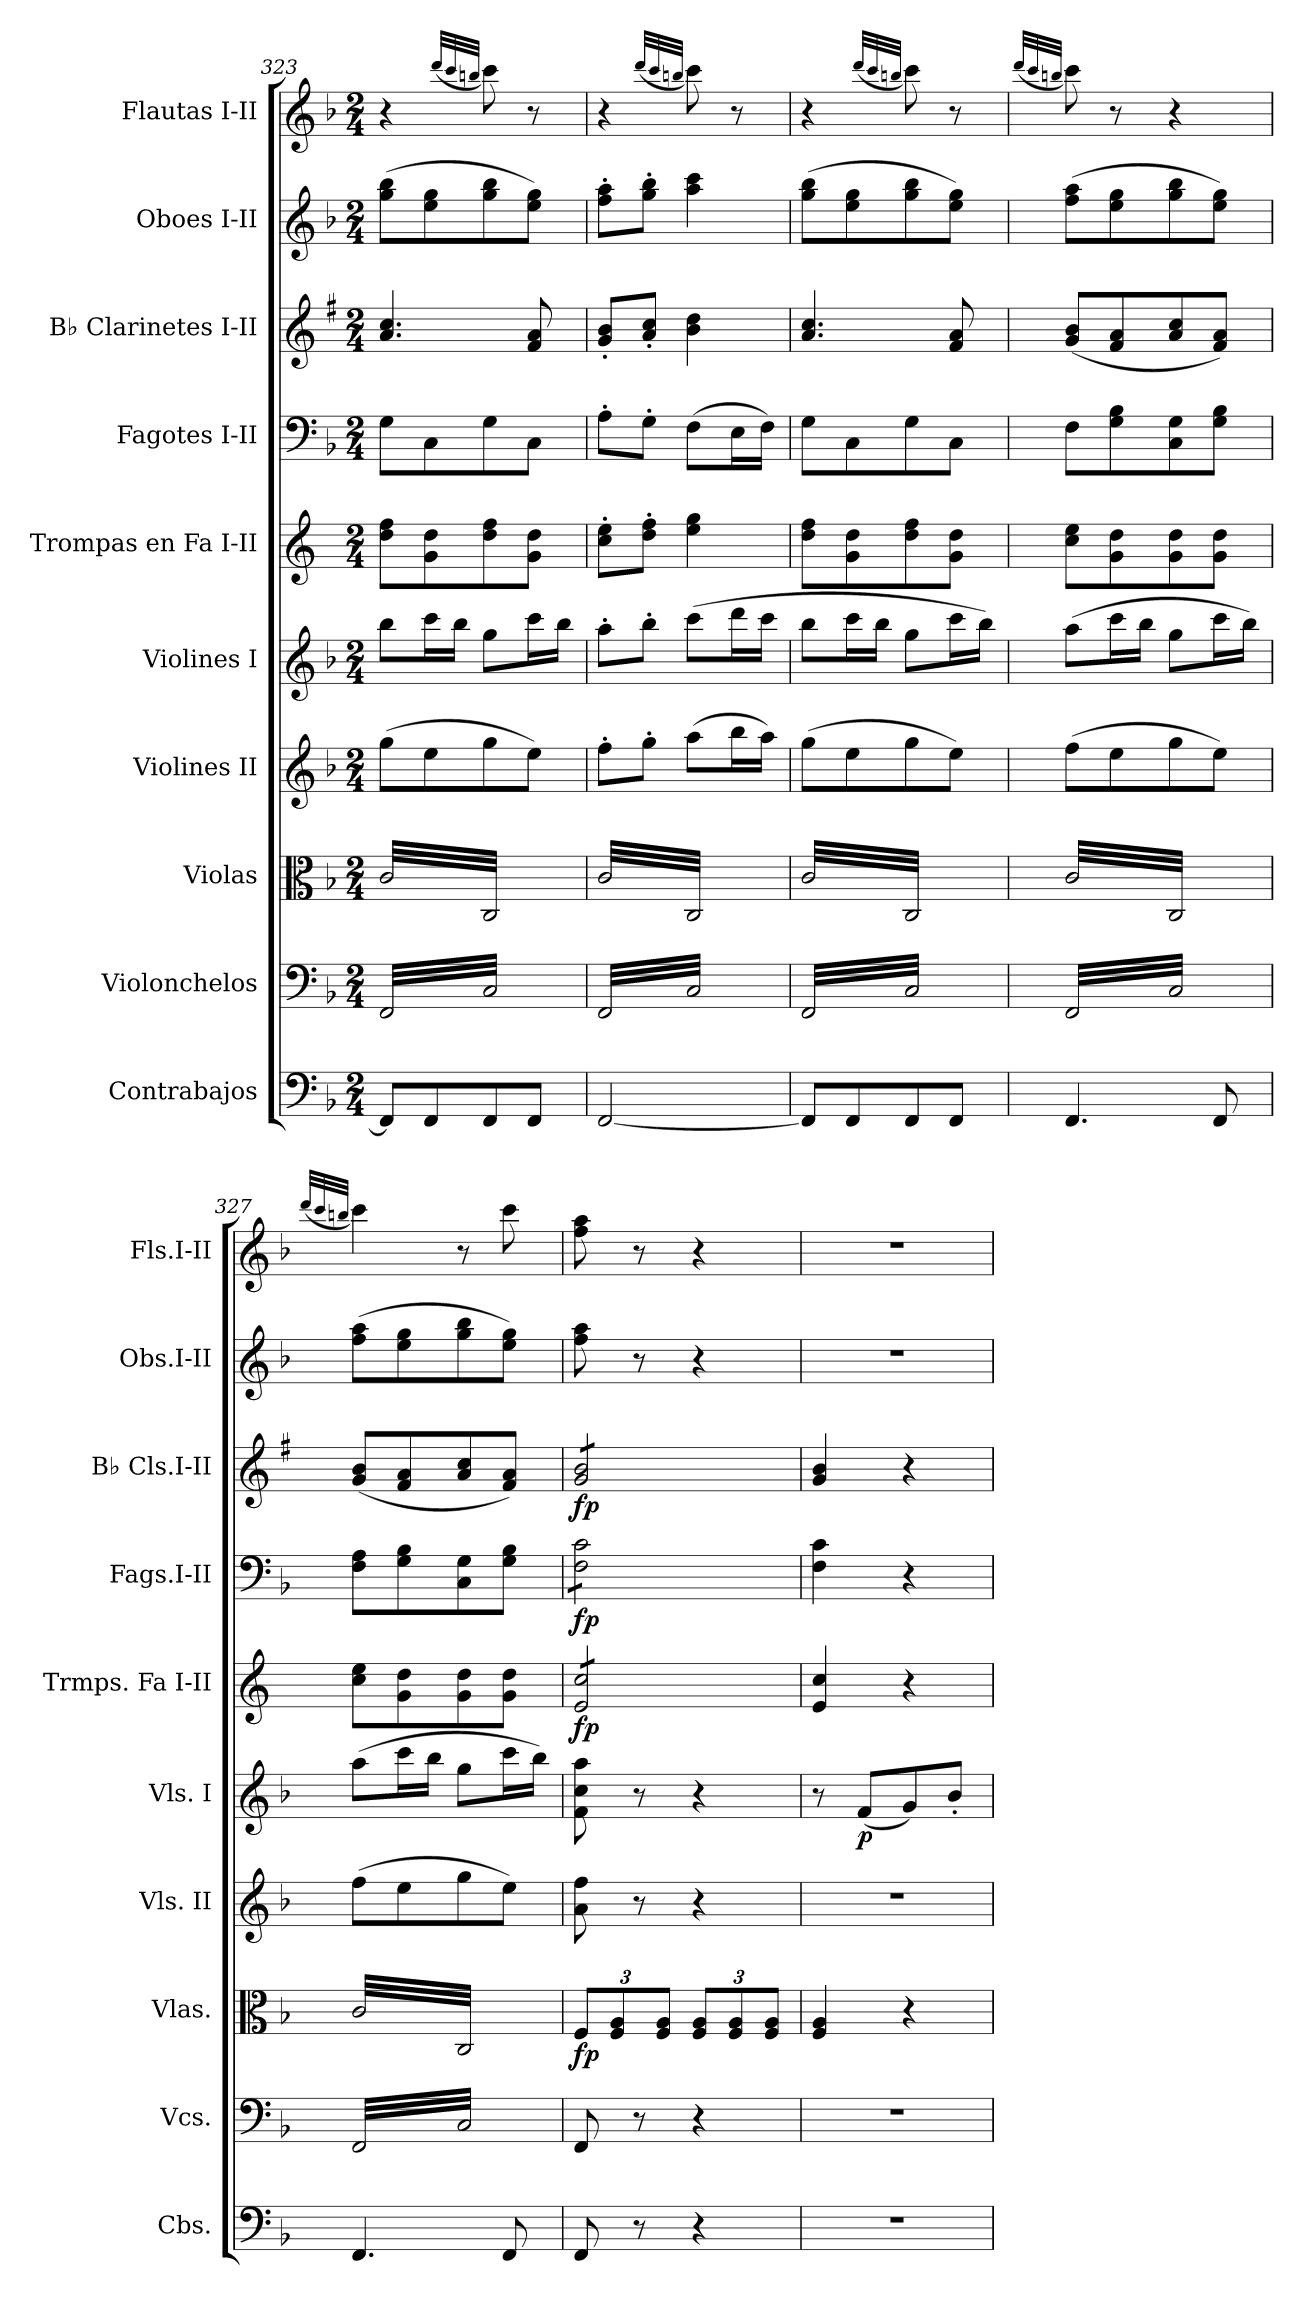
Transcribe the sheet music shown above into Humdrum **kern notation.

**kern	**kern	**kern	**dynam	**kern	**kern	**dynam	**kern	**dynam	**kern	**dynam	**kern	**dynam	**kern	**kern
*part10	*part9	*part8	*part8	*part7	*part6	*part6	*part5	*part5	*part4	*part4	*part3	*part3	*part2	*part1
*staff10	*staff9	*staff8	*staff8	*staff7	*staff6	*staff6	*staff5	*staff5	*staff4	*staff4	*staff3	*staff3	*staff2	*staff1
*I"Contrabajos	*I"Violonchelos	*I"Violas	*	*I"Violines II	*I"Violines I	*	*I"Trompas en Fa I-II	*	*I"Fagotes I-II	*	*I"B♭ Clarinetes I-II	*	*I"Oboes I-II	*I"Flautas I-II
*I'Cbs.	*I'Vcs.	*I'Vlas.	*	*I'Vls. II	*I'Vls. I	*	*I'Trmps. Fa I-II	*	*I'Fags.I-II	*	*I'B♭ Cls.I-II	*	*I'Obs.I-II	*I'Fls.I-II
*clefF4	*clefF4	*clefC3	*	*clefG2	*clefG2	*	*clefG2	*	*clefF4	*	*clefG2	*	*clefG2	*clefG2
*ITrd7c12	*	*	*	*	*	*	*ITrd4c7	*	*	*	*ITrd1c2	*	*	*
*k[b-]	*k[b-]	*k[b-]	*	*k[b-]	*k[b-]	*	*k[b-]	*	*k[b-]	*	*k[b-]	*	*k[b-]	*k[b-]
*M2/4	*M2/4	*M2/4	*	*M2/4	*M2/4	*	*M2/4	*	*M2/4	*	*M2/4	*	*M2/4	*M2/4
=323	=323	=323	=323	=323	=323	=323	=323	=323	=323	=323	=323	=323	=323	=323
*	*tremolo	*	*	*	*	*	*	*	*	*	*	*	*	*
*	*	*tremolo	*	*	*	*	*	*	*	*	*	*	*	*
8FFF/L]	32FF/LLL	32c/LLL	.	(8gg\L	8bb-\L	.	8g\ 8b-\L	.	8G\L	.	4.g/ 4.b-/	.	(8gg\ 8bb-\L	4r
.	32C/	32C/	.	.	.	.	.	.	.	.	.	.	.	.
.	32FF/	32c/	.	.	.	.	.	.	.	.	.	.	.	.
.	32C/	32C/	.	.	.	.	.	.	.	.	.	.	.	.
8FFF/	32FF/	32c/	.	8ee\	16ccc\L	.	8c\ 8g\	.	8C\	.	.	.	8ee\ 8gg\	.
.	32C/	32C/	.	.	.	.	.	.	.	.	.	.	.	.
.	32FF/	32c/	.	.	16bb-\JJ	.	.	.	.	.	.	.	.	.
.	32C/	32C/	.	.	.	.	.	.	.	.	.	.	.	.
.	.	.	.	.	.	.	.	.	.	.	.	.	.	(32qddd/LLL
.	.	.	.	.	.	.	.	.	.	.	.	.	.	32qccc/
.	.	.	.	.	.	.	.	.	.	.	.	.	.	32qbbn/JJJ
8FFF/	32FF/	32c/	.	8gg\	8gg\L	.	8g\ 8b-\	.	8G\	.	.	.	8gg\ 8bb-\	8ccc\)
.	32C/	32C/	.	.	.	.	.	.	.	.	.	.	.	.
.	32FF/	32c/	.	.	.	.	.	.	.	.	.	.	.	.
.	32C/	32C/	.	.	.	.	.	.	.	.	.	.	.	.
8FFF/J	32FF/	32c/	.	8ee\J)	16ccc\L	.	8c\ 8g\J	.	8C\J	.	8e/ 8g/	.	8ee\ 8gg\J)	8r
.	32C/	32C/	.	.	.	.	.	.	.	.	.	.	.	.
.	32FF/	32c/	.	.	16bb-\JJ	.	.	.	.	.	.	.	.	.
.	32C/JJJ	32C/JJJ	.	.	.	.	.	.	.	.	.	.	.	.
!!LO:PB:g=z
=324	=324	=324	=324	=324	=324	=324	=324	=324	=324	=324	=324	=324	=324	=324
[2FFF/	32FF/LLL	32c/LLL	.	8ff'\L	8aa'\L	.	8f\' 8a\'L	.	8A'\L	.	8f/' 8a/'L	.	8ff\' 8aa\'L	4r
.	32C/	32C/	.	.	.	.	.	.	.	.	.	.	.	.
.	32FF/	32c/	.	.	.	.	.	.	.	.	.	.	.	.
.	32C/	32C/	.	.	.	.	.	.	.	.	.	.	.	.
.	32FF/	32c/	.	8gg'\J	8bb-'\J	.	8g\' 8b-\'J	.	8G'\J	.	8g/' 8b-/'J	.	8gg\' 8bb-\'J	.
.	32C/	32C/	.	.	.	.	.	.	.	.	.	.	.	.
.	32FF/	32c/	.	.	.	.	.	.	.	.	.	.	.	.
.	32C/	32C/	.	.	.	.	.	.	.	.	.	.	.	.
.	.	.	.	.	.	.	.	.	.	.	.	.	.	(32qddd/LLL
.	.	.	.	.	.	.	.	.	.	.	.	.	.	32qccc/
.	.	.	.	.	.	.	.	.	.	.	.	.	.	32qbbn/JJJ
.	32FF/	32c/	.	(8aa\L	(8ccc\L	.	4a\ 4cc\	.	(8F\L	.	4a\ 4cc\	.	4aa\ 4ccc\	8ccc\)
.	32C/	32C/	.	.	.	.	.	.	.	.	.	.	.	.
.	32FF/	32c/	.	.	.	.	.	.	.	.	.	.	.	.
.	32C/	32C/	.	.	.	.	.	.	.	.	.	.	.	.
.	32FF/	32c/	.	16bb-\L	16ddd\L	.	.	.	16E\L	.	.	.	.	8r
.	32C/	32C/	.	.	.	.	.	.	.	.	.	.	.	.
.	32FF/	32c/	.	16aa\JJ)	16ccc\JJ	.	.	.	16F\JJ)	.	.	.	.	.
.	32C/JJJ	32C/JJJ	.	.	.	.	.	.	.	.	.	.	.	.
=325	=325	=325	=325	=325	=325	=325	=325	=325	=325	=325	=325	=325	=325	=325
8FFF/L]	32FF/LLL	32c/LLL	.	(8gg\L	8bb-\L	.	8g\ 8b-\L	.	8G\L	.	4.g/ 4.b-/	.	(8gg\ 8bb-\L	4r
.	32C/	32C/	.	.	.	.	.	.	.	.	.	.	.	.
.	32FF/	32c/	.	.	.	.	.	.	.	.	.	.	.	.
.	32C/	32C/	.	.	.	.	.	.	.	.	.	.	.	.
8FFF/	32FF/	32c/	.	8ee\	16ccc\L	.	8c\ 8g\	.	8C\	.	.	.	8ee\ 8gg\	.
.	32C/	32C/	.	.	.	.	.	.	.	.	.	.	.	.
.	32FF/	32c/	.	.	16bb-\JJ	.	.	.	.	.	.	.	.	.
.	32C/	32C/	.	.	.	.	.	.	.	.	.	.	.	.
.	.	.	.	.	.	.	.	.	.	.	.	.	.	(32qddd/LLL
.	.	.	.	.	.	.	.	.	.	.	.	.	.	32qccc/
.	.	.	.	.	.	.	.	.	.	.	.	.	.	32qbbn/JJJ
8FFF/	32FF/	32c/	.	8gg\	8gg\L	.	8g\ 8b-\	.	8G\	.	.	.	8gg\ 8bb-\	8ccc\)
.	32C/	32C/	.	.	.	.	.	.	.	.	.	.	.	.
.	32FF/	32c/	.	.	.	.	.	.	.	.	.	.	.	.
.	32C/	32C/	.	.	.	.	.	.	.	.	.	.	.	.
8FFF/J	32FF/	32c/	.	8ee\J)	16ccc\L	.	8c\ 8g\J	.	8C\J	.	8e/ 8g/	.	8ee\ 8gg\J)	8r
.	32C/	32C/	.	.	.	.	.	.	.	.	.	.	.	.
.	32FF/	32c/	.	.	16bb-\JJ)	.	.	.	.	.	.	.	.	.
.	32C/JJJ	32C/JJJ	.	.	.	.	.	.	.	.	.	.	.	.
=326	=326	=326	=326	=326	=326	=326	=326	=326	=326	=326	=326	=326	=326	=326
.	.	.	.	.	.	.	.	.	.	.	.	.	.	(32qddd/LLL
.	.	.	.	.	.	.	.	.	.	.	.	.	.	32qccc/
.	.	.	.	.	.	.	.	.	.	.	.	.	.	32qbbn/JJJ
4.FFF/	32FF/LLL	32c/LLL	.	(8ff\L	(8aa\L	.	8f\ 8a\L	.	8F\L	.	(8f/ 8a/L	.	(8ff\ 8aa\L	8ccc\)
.	32C/	32C/	.	.	.	.	.	.	.	.	.	.	.	.
.	32FF/	32c/	.	.	.	.	.	.	.	.	.	.	.	.
.	32C/	32C/	.	.	.	.	.	.	.	.	.	.	.	.
.	32FF/	32c/	.	8ee\	16ccc\L	.	8c\ 8g\	.	8G\ 8B-\	.	8e/ 8g/	.	8ee\ 8gg\	8r
.	32C/	32C/	.	.	.	.	.	.	.	.	.	.	.	.
.	32FF/	32c/	.	.	16bb-\JJ	.	.	.	.	.	.	.	.	.
.	32C/	32C/	.	.	.	.	.	.	.	.	.	.	.	.
.	32FF/	32c/	.	8gg\	8gg\L	.	8c\ 8g\	.	8C\ 8G\	.	8g/ 8b-/	.	8gg\ 8bb-\	4r
.	32C/	32C/	.	.	.	.	.	.	.	.	.	.	.	.
.	32FF/	32c/	.	.	.	.	.	.	.	.	.	.	.	.
.	32C/	32C/	.	.	.	.	.	.	.	.	.	.	.	.
8FFF/	32FF/	32c/	.	8ee\J)	16ccc\L	.	8c\ 8g\J	.	8G\ 8B-\J	.	8e/ 8g/J)	.	8ee\ 8gg\J)	.
.	32C/	32C/	.	.	.	.	.	.	.	.	.	.	.	.
.	32FF/	32c/	.	.	16bb-\JJ)	.	.	.	.	.	.	.	.	.
.	32C/JJJ	32C/JJJ	.	.	.	.	.	.	.	.	.	.	.	.
!!LO:PB:g=z
=327	=327	=327	=327	=327	=327	=327	=327	=327	=327	=327	=327	=327	=327	=327
.	.	.	.	.	.	.	.	.	.	.	.	.	.	(32qddd/LLL
.	.	.	.	.	.	.	.	.	.	.	.	.	.	32qccc/
.	.	.	.	.	.	.	.	.	.	.	.	.	.	32qbbn/JJJ
4.FFF/	32FF/LLL	32c/LLL	.	(8ff\L	(8aa\L	.	8f\ 8a\L	.	8F\ 8A\L	.	(8f/ 8a/L	.	(8ff\ 8aa\L	4ccc\)
.	32C/	32C/	.	.	.	.	.	.	.	.	.	.	.	.
.	32FF/	32c/	.	.	.	.	.	.	.	.	.	.	.	.
.	32C/	32C/	.	.	.	.	.	.	.	.	.	.	.	.
.	32FF/	32c/	.	8ee\	16ccc\L	.	8c\ 8g\	.	8G\ 8B-\	.	8e/ 8g/	.	8ee\ 8gg\	.
.	32C/	32C/	.	.	.	.	.	.	.	.	.	.	.	.
.	32FF/	32c/	.	.	16bb-\JJ	.	.	.	.	.	.	.	.	.
.	32C/	32C/	.	.	.	.	.	.	.	.	.	.	.	.
.	32FF/	32c/	.	8gg\	8gg\L	.	8c\ 8g\	.	8C\ 8G\	.	8g/ 8b-/	.	8gg\ 8bb-\	8r
.	32C/	32C/	.	.	.	.	.	.	.	.	.	.	.	.
.	32FF/	32c/	.	.	.	.	.	.	.	.	.	.	.	.
.	32C/	32C/	.	.	.	.	.	.	.	.	.	.	.	.
8FFF/	32FF/	32c/	.	8ee\J)	16ccc\L	.	8c\ 8g\J	.	8G\ 8B-\J	.	8e/ 8g/J)	.	8ee\ 8gg\J)	8ccc\
.	32C/	32C/	.	.	.	.	.	.	.	.	.	.	.	.
.	32FF/	32c/	.	.	16bb-\JJ)	.	.	.	.	.	.	.	.	.
.	32C/JJJ	32C/JJJ	.	.	.	.	.	.	.	.	.	.	.	.
*	*	*Xtremolo	*	*	*	*	*	*	*	*	*	*	*	*
*	*Xtremolo	*	*	*	*	*	*	*	*	*	*	*	*	*
=328	=328	=328	=328	=328	=328	=328	=328	=328	=328	=328	=328	=328	=328	=328
*	*	*Xbrackettup	*	*	*	*	*	*	*	*	*	*	*	*
!	!	!	!LO:DY:b	!	!	!	!	!LO:DY:b	!	!LO:DY:b	!	!LO:DY:b	!	!
*	*	*	*	*	*	*	*tremolo	*	*	*	*	*	*	*
*	*	*	*	*	*	*	*	*	*tremolo	*	*	*	*	*
*	*	*	*	*	*	*	*	*	*	*	*tremolo	*	*	*
8FFF/	8FF/	12F/L	fp	8a\ 8ff\	8f\ 8cc\ 8aa\	.	12A/ 12f/L	fp	12F\ 12c\L	fp	12f/ 12a/L	fp	8ff\ 8aa\	8ff\ 8aa\
.	.	.	.	.	.	.	.	.	.	.	.	.	.	.
.	.	.	.	.	.	.	.	.	.	.	.	.	.	.
.	.	12F/ 12A/	.	.	.	.	12A/ 12f/	.	12F\ 12c\	.	12f/ 12a/	.	.	.
.	.	.	.	.	.	.	.	.	.	.	.	.	.	.
8r	8r	.	.	8r	8r	.	.	.	.	.	.	.	8r	8r
.	.	.	.	.	.	.	.	.	.	.	.	.	.	.
.	.	12F/ 12A/J	.	.	.	.	12A/ 12f/	.	12F\ 12c\	.	12f/ 12a/	.	.	.
.	.	.	.	.	.	.	.	.	.	.	.	.	.	.
.	.	.	.	.	.	.	.	.	.	.	.	.	.	.
4r	4r	12F/ 12A/L	.	4r	4r	.	12A/ 12f/	.	12F\ 12c\	.	12f/ 12a/	.	4r	4r
.	.	12F/ 12A/	.	.	.	.	12A/ 12f/	.	12F\ 12c\	.	12f/ 12a/	.	.	.
.	.	12F/ 12A/J	.	.	.	.	12A/ 12f/J	.	12F\ 12c\J	.	12f/ 12a/J	.	.	.
*	*	*	*	*	*	*	*	*	*	*	*Xtremolo	*	*	*
*	*	*	*	*	*	*	*	*	*Xtremolo	*	*	*	*	*
*	*	*	*	*	*	*	*Xtremolo	*	*	*	*	*	*	*
=329	=329	=329	=329	=329	=329	=329	=329	=329	=329	=329	=329	=329	=329	=329
2r	2r	4F/ 4A/	.	2r	8r	.	4A/ 4f/	.	4F\ 4c\	.	4f/ 4a/	.	2r	2r
!	!	!	!	!	!	!LO:DY:b	!	!	!	!	!	!	!	!
.	.	.	.	.	(8f/L	p	.	.	.	.	.	.	.	.
.	.	4r	.	.	8g/)	.	4r	.	4r	.	4r	.	.	.
.	.	.	.	.	8b-'/J	.	.	.	.	.	.	.	.	.
=	=	=	=	=	=	=	=	=	=	=	=	=	=	=
*-	*-	*-	*-	*-	*-	*-	*-	*-	*-	*-	*-	*-	*-	*-
